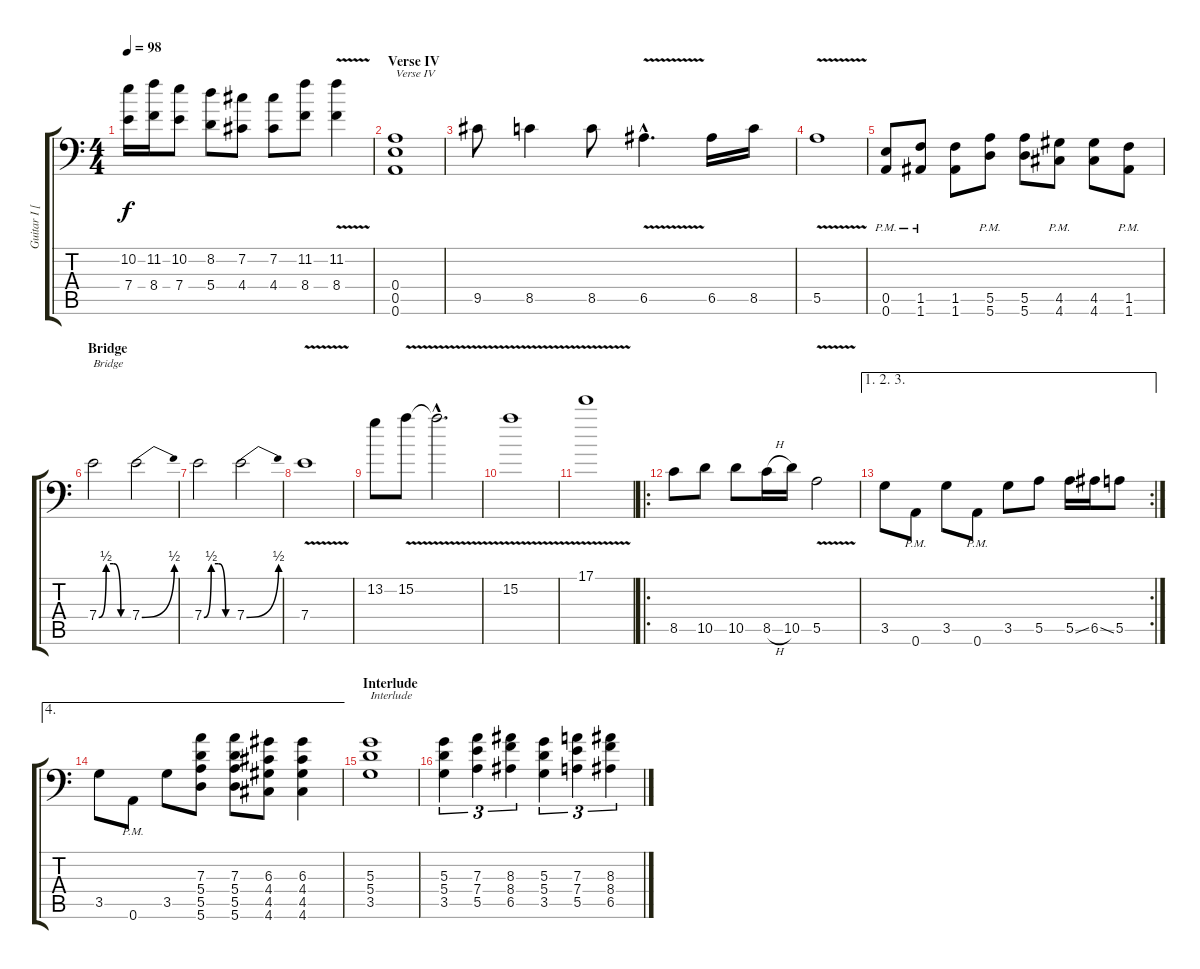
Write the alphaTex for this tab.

\track ("Guitar I [Karl Sanders]" "Guitar I [") {instrument distortionguitar}
\staff {score tabs}
\tuning (B3 Gb3 D3 A2 E2 A1) {hide}
\ts (4 4)
\tempo 98
\clef f4
\ks c
(10.2 7.4).16{dy f} (11.2 8.4).16 (10.2 7.4).8 (8.2 5.4).8 (7.2 4.4).8 (7.2 4.4).8 (11.2 8.4).8 (11.2{v} 8.4{v}).4 |
\section ("" "Verse IV")
(0.4 0.5 0.6).1{txt "Verse IV"} |
9.5.8 8.5.4 8.5.8 6.5{v hac}.4{d} 6.5.16 8.5.16 |
5.5{v}.1 |
(0.5{pm} 0.6{pm}).8 (1.5{pm} 1.6{pm}).8 (1.5 1.6).8 (5.5{pm} 5.6{pm}).8 (5.5 5.6).8 (4.5{pm} 4.6{pm}).8 (4.5 4.6).8 (1.5{pm} 1.6{pm}).8 |
\section ("" "Bridge")
7.4{be (custom 0 0 15 2 30 2 45 0 60 0)}.2{txt "Bridge"} 7.4{be (bend 0 0 60 2)}.2 |
7.4{be (custom 0 0 15 2 30 2 45 0 60 0)}.2 7.4{be (bend 0 0 60 2)}.2 |
7.4{v}.1 |
13.2.8 15.2{v}.8 15.2{hac t}.2{d} |
15.2{v}.1 |
17.1{v}.1 |
\ro
8.5.8 10.5.8 10.5.8 8.5{h}.16 10.5.16 5.5{v}.2 |
\ae (1 2 3)
\rc 2
3.5.8 0.6{pm}.8 3.5.8 0.6{pm}.8 3.5.8 5.5.8 5.5{ss}.16 6.5{ss}.16 5.5.8 |
\ae 4
3.5.8 0.6{pm}.8 3.5.8 (7.3 5.4 5.5 5.6).8 (7.3 5.4 5.5 5.6).8 (6.3 4.4 4.5 4.6).8 (6.3 4.4 4.5 4.6).4 |
\section ("" "Interlude")
(5.3 5.4 3.5).1{txt "Interlude"} |
(5.3 5.4 3.5).4{tu (3 2)} (7.3 7.4 5.5).4{tu (3 2)} (8.3 8.4 6.5).4{tu (3 2)} (5.3 5.4 3.5).4{tu (3 2)} (7.3 7.4 5.5).4{tu (3 2)} (8.3 8.4 6.5).4{tu (3 2)}
